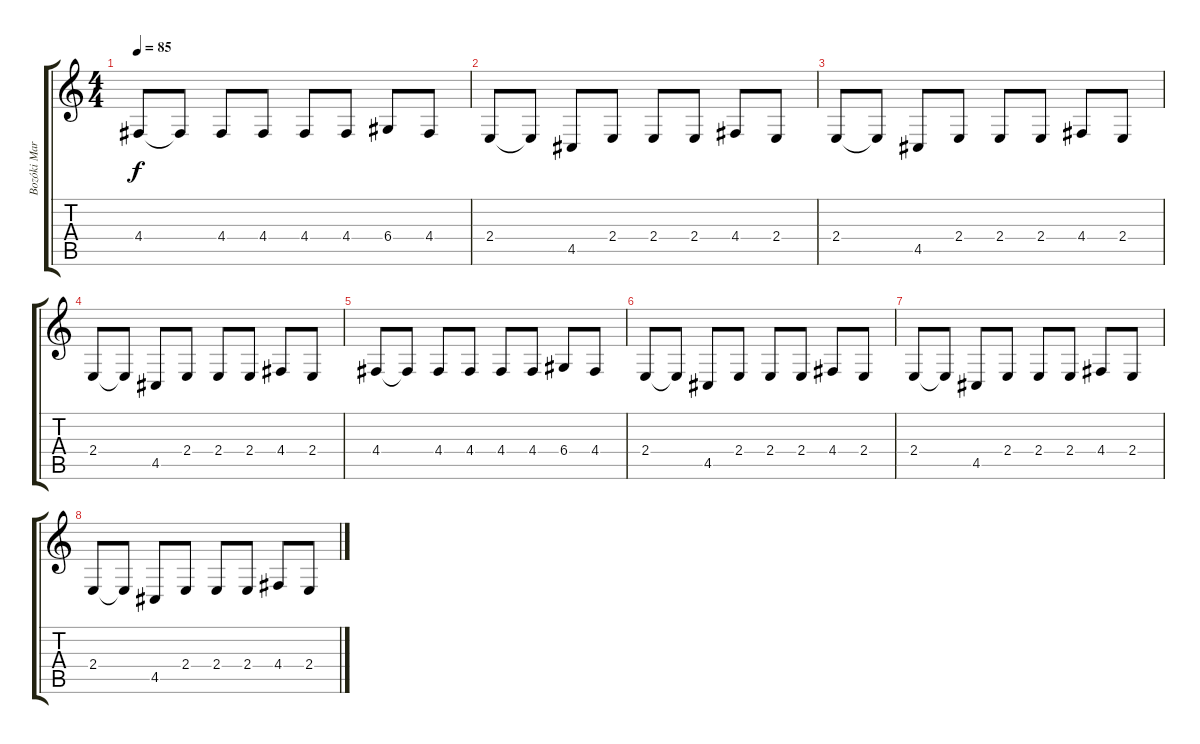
\track ("Bozóki Marci - Ének" "Bozóki Mar") {instrument cello}
\staff {score tabs}
\tuning (E4 B3 G3 D3 A2 E2) {hide}
\ts (4 4)
\tempo 85
\clef g2
\ks c
4.4.8{dy f} 4.4{t}.8 4.4.8 4.4.8 4.4.8 4.4.8 6.4.8 4.4.8 |
2.4.8 2.4{t}.8 4.5.8 2.4.8 2.4.8 2.4.8 4.4.8 2.4.8 |
2.4.8 2.4{t}.8 4.5.8 2.4.8 2.4.8 2.4.8 4.4.8 2.4.8 |
2.4.8 2.4{t}.8 4.5.8 2.4.8 2.4.8 2.4.8 4.4.8 2.4.8 |
4.4.8 4.4{t}.8 4.4.8 4.4.8 4.4.8 4.4.8 6.4.8 4.4.8 |
2.4.8 2.4{t}.8 4.5.8 2.4.8 2.4.8 2.4.8 4.4.8 2.4.8 |
2.4.8 2.4{t}.8 4.5.8 2.4.8 2.4.8 2.4.8 4.4.8 2.4.8 |
2.4.8 2.4{t}.8 4.5.8 2.4.8 2.4.8 2.4.8 4.4.8 2.4.8
